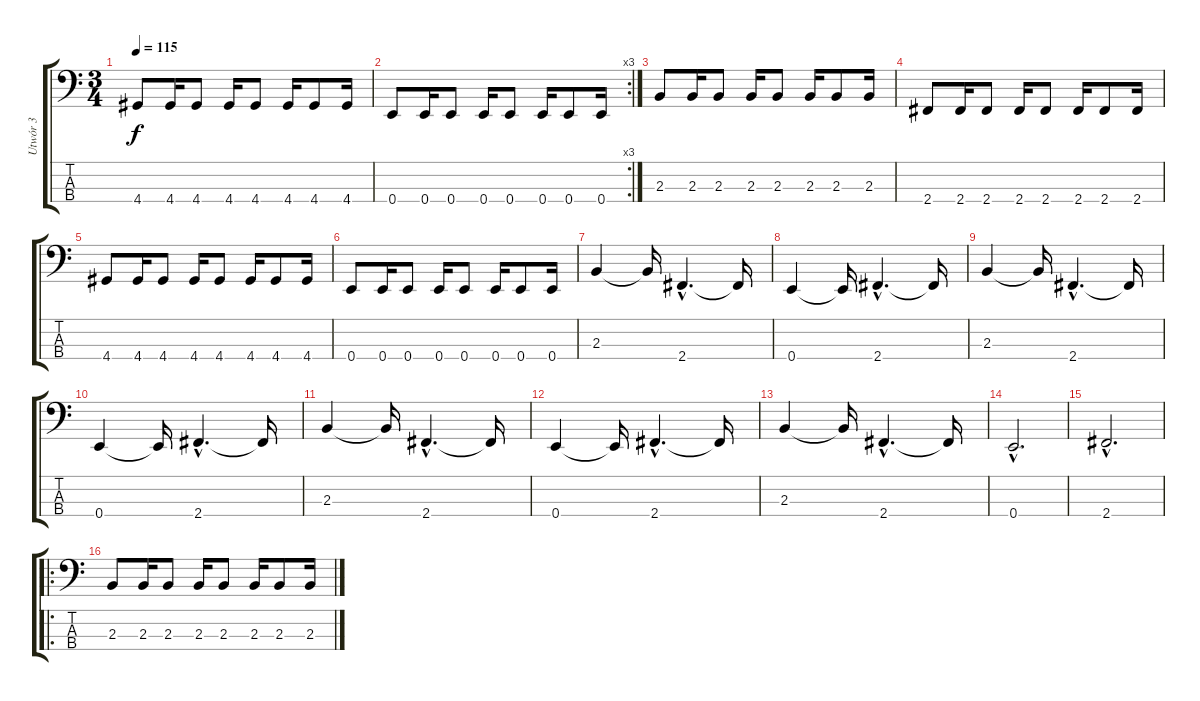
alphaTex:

\track ("Utwór 3" "Utwór 3") {instrument electricbasspick}
\staff {score tabs}
\tuning (G2 D2 A1 E1) {hide}
\ts (3 4)
\tempo 115
\clef f4
\ks c
4.4.8{dy f} 4.4.16 4.4.8 4.4.16 4.4.8 4.4.16 4.4.8 4.4.16 |
\rc 3
0.4.8 0.4.16 0.4.8 0.4.16 0.4.8 0.4.16 0.4.8 0.4.16 |
2.3.8 2.3.16 2.3.8 2.3.16 2.3.8 2.3.16 2.3.8 2.3.16 |
2.4.8 2.4.16 2.4.8 2.4.16 2.4.8 2.4.16 2.4.8 2.4.16 |
4.4.8 4.4.16 4.4.8 4.4.16 4.4.8 4.4.16 4.4.8 4.4.16 |
0.4.8 0.4.16 0.4.8 0.4.16 0.4.8 0.4.16 0.4.8 0.4.16 |
2.3.4 2.3{t}.16 2.4{hac}.4{d} 2.4{t}.16 |
0.4.4 0.4{t}.16 2.4{hac}.4{d} 2.4{t}.16 |
2.3.4 2.3{t}.16 2.4{hac}.4{d} 2.4{t}.16 |
0.4.4 0.4{t}.16 2.4{hac}.4{d} 2.4{t}.16 |
2.3.4 2.3{t}.16 2.4{hac}.4{d} 2.4{t}.16 |
0.4.4 0.4{t}.16 2.4{hac}.4{d} 2.4{t}.16 |
2.3.4 2.3{t}.16 2.4{hac}.4{d} 2.4{t}.16 |
0.4{hac}.2{d} |
2.4{hac}.2{d} |
\ro
2.3.8 2.3.16 2.3.8 2.3.16 2.3.8 2.3.16 2.3.8 2.3.16
